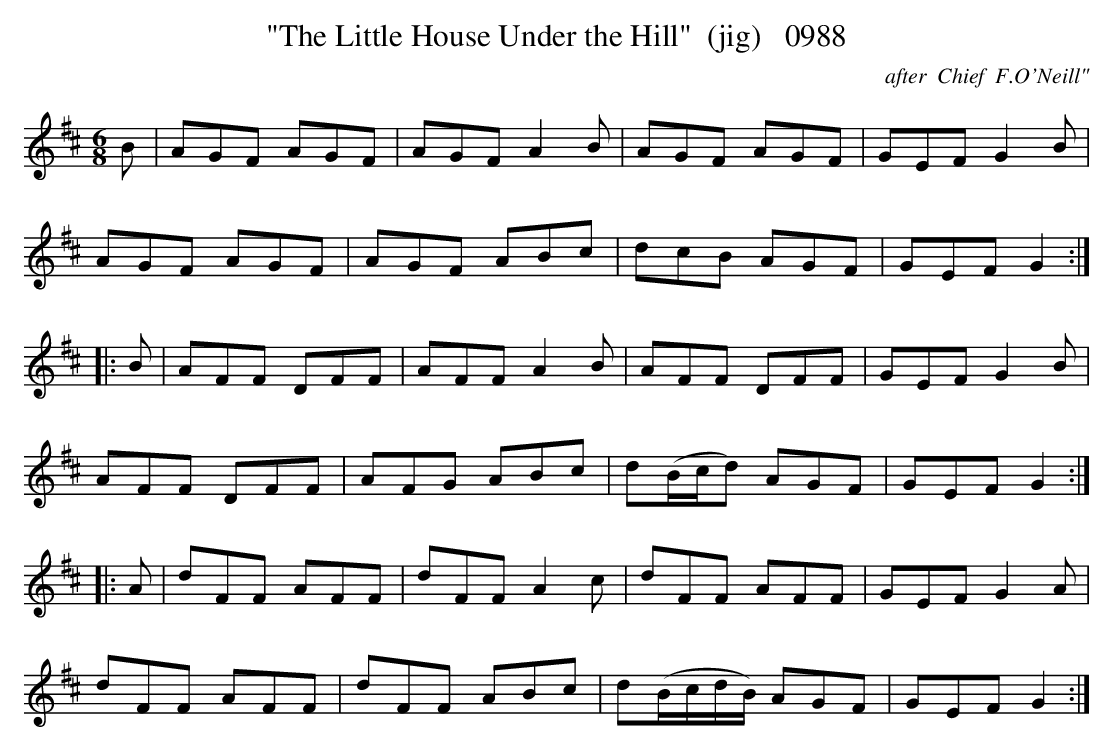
X:1
T:"The Little House Under the Hill"  (jig)   0988
C:after  Chief  F.O'Neill"
BRENNAN July 2003 (HTTP://WWW.SOSYOURMOM.COM)
M:6/8
L:1/8
K:D
B|AGF AGF|AGF A2B|AGF AGF|GEF G2B|
AGF AGF|AGF ABc|dcB AGF|GEF G2:|
|:B|AFF DFF|AFF A2B|AFF DFF|GEF G2B|
AFF DFF|AFG ABc|d(B/2c/2d) AGF|GEF G2:|
|:A|dFF AFF|dFF A2c|dFF AFF|GEF G2A|
dFF AFF|dFF ABc|d(B/2c/2d/2B/2) AGF|GEF G2:|
